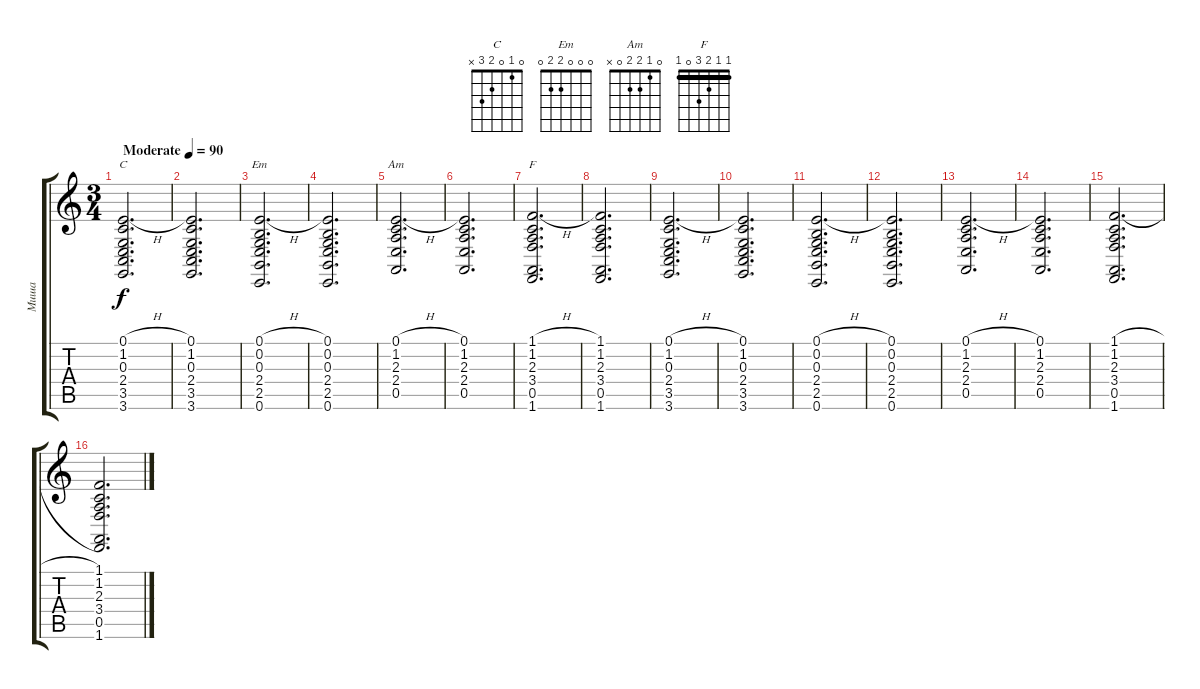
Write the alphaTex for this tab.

\track ("Миша" "Миша") {instrument recorder}
\staff {score tabs}
\tuning (E4 B3 G3 D3 A2 E2) {hide}
\chord ("C" 0 1 0 2 3 x)
\chord ("Em" 0 0 0 2 2 0)
\chord ("Am" 0 1 2 2 0 x)
\chord ("F" 1 1 2 3 0 1) {barre 1}
\ts (3 4)
\tempo (90 "Moderate")
\clef g2
\ks c
(0.1{h} 1.2 0.3 2.4 3.5 3.6).2{d ch "C" dy f instrument recorder} |
(0.1 1.2 0.3 2.4 3.5 3.6).2{d} |
(0.1{h} 0.2 0.3 2.4 2.5 0.6).2{d ch "Em"} |
(0.1 0.2 0.3 2.4 2.5 0.6).2{d} |
(0.1{h} 1.2 2.3 2.4 0.5).2{d ch "Am"} |
(0.1 1.2 2.3 2.4 0.5).2{d} |
(1.1{h} 1.2 2.3 3.4 0.5 1.6).2{d ch "F"} |
(1.1 1.2 2.3 3.4 0.5 1.6).2{d} |
(0.1{h} 1.2 0.3 2.4 3.5 3.6).2{d} |
(0.1 1.2 0.3 2.4 3.5 3.6).2{d} |
(0.1{h} 0.2 0.3 2.4 2.5 0.6).2{d} |
(0.1 0.2 0.3 2.4 2.5 0.6).2{d} |
(0.1{h} 1.2 2.3 2.4 0.5).2{d} |
(0.1 1.2 2.3 2.4 0.5).2{d} |
(1.1{h} 1.2 2.3 3.4 0.5 1.6).2{d} |
(1.1 1.2 2.3 3.4 0.5 1.6).2{d}
